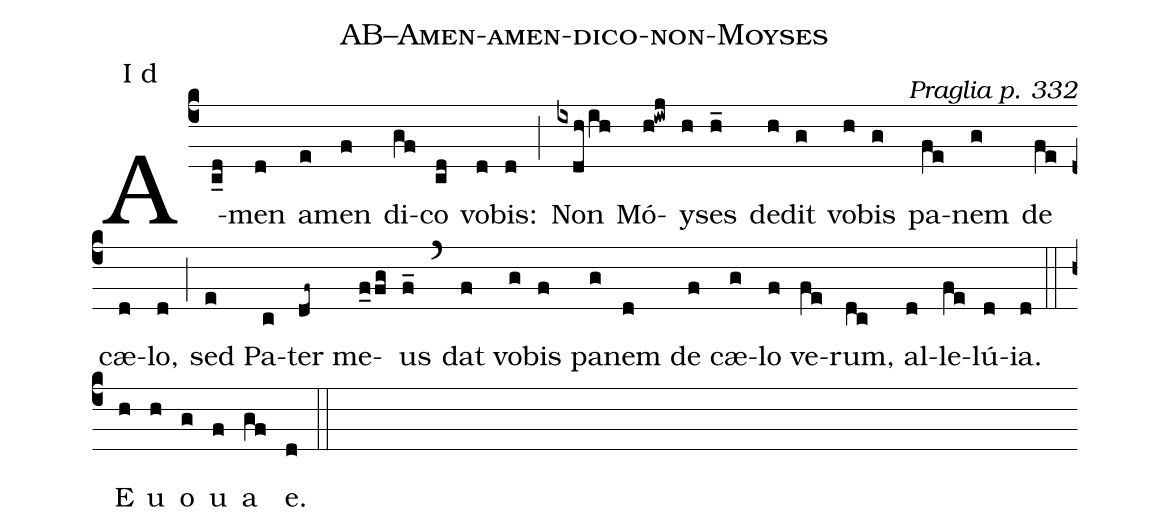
name: AB--Amen-amen-dico-non-Moyses;
commentary: Praglia p. 332;
annotation: I d;
%%
(c4) A(c_d)men(d) a(e)men(f) di(gf)co(cd) vo(d)bis:(d) (;) Non(ixdh/ih) Mó(h!iwj)y(h)ses(h_) de(h)dit(g) vo(h)bis(g) pa(fe)nem(g) de(fe) cæ(d)lo,(d) (;) sed(e) Pa(c)ter(df~) me(f_0fg)us(f_) (`) dat(f) vo(g)bis(f) pa(g)nem(d) de(f) cæ(g)lo(f) ve(fe)rum,(dc) al(d)le(fe)lú(d)ia.(d) (::)
E(h) u(h) o(g) u(f) a(gf) e.(d) (::)
